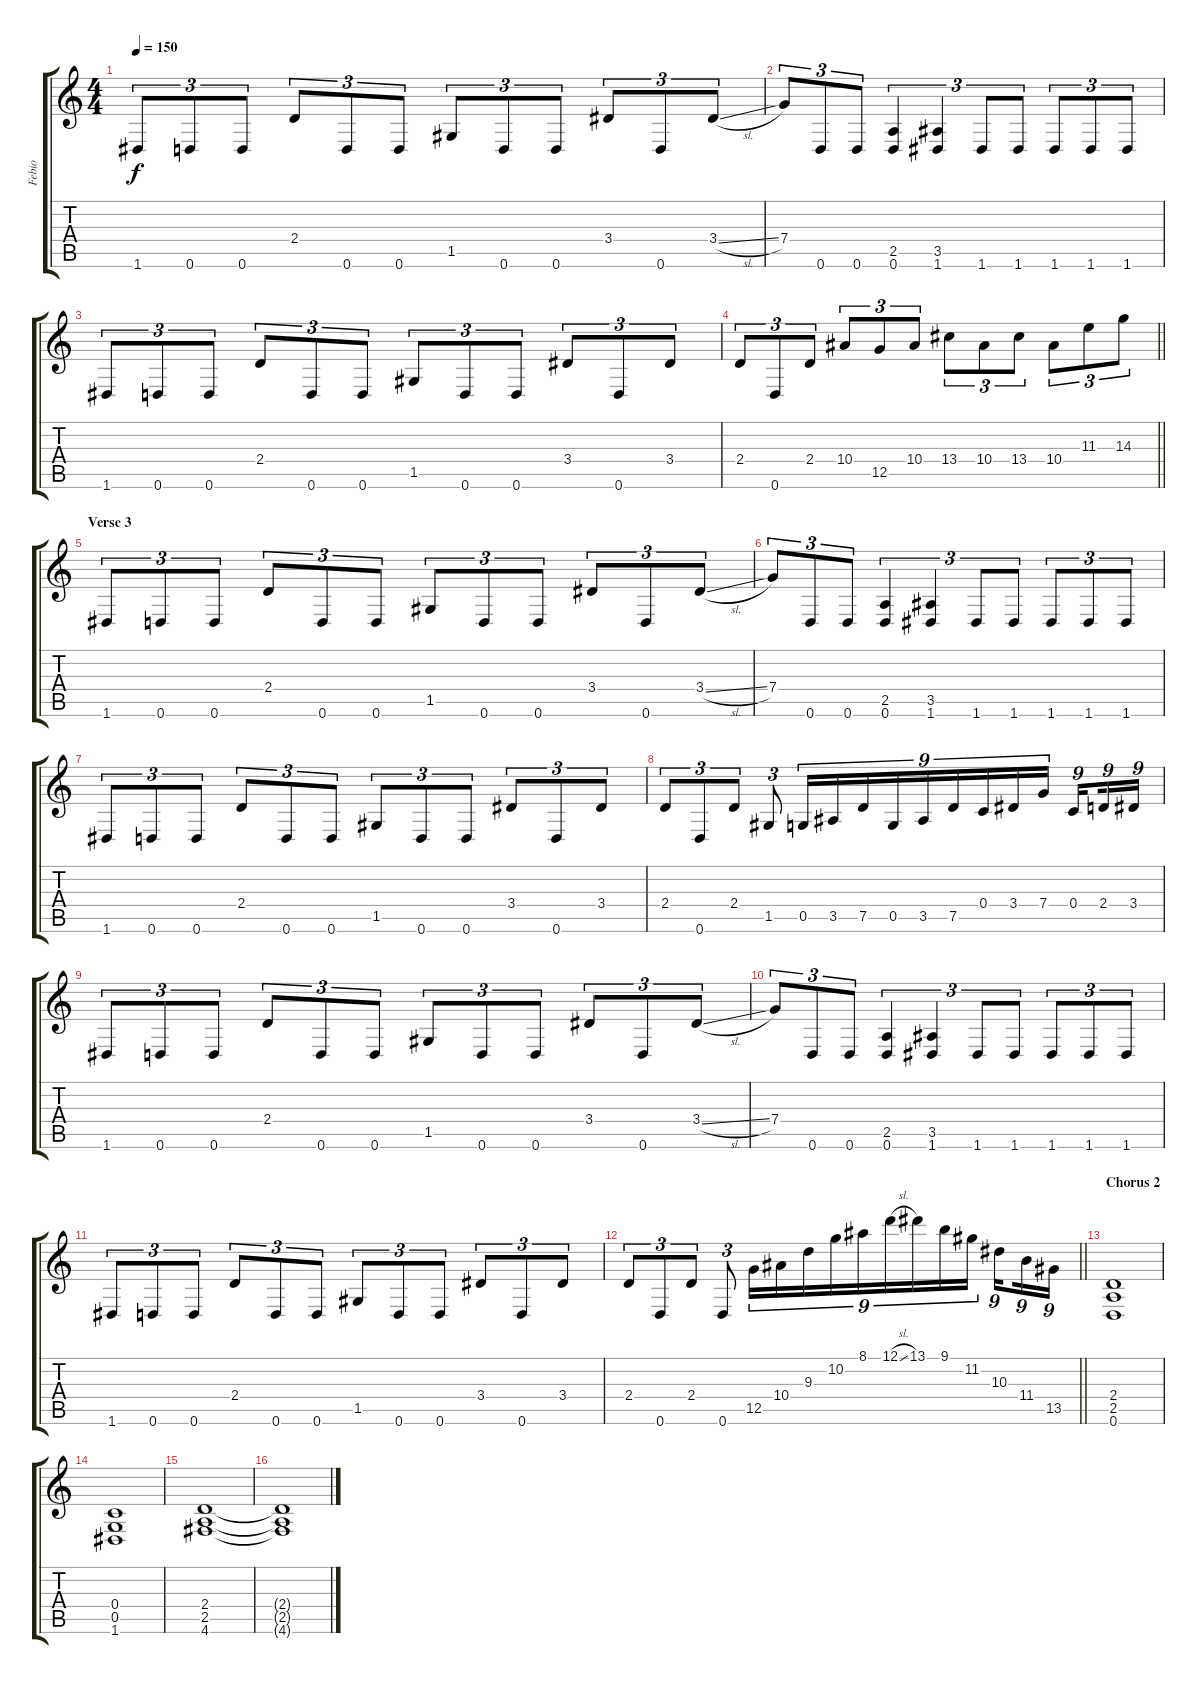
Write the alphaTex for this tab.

\track ("Febio" "Febio") {instrument distortionguitar}
\staff {score tabs}
\tuning (D4 A3 F3 C3 G2 D2) {hide}
\ts (4 4)
\tempo 150
\clef g2
\ks c
1.6.8{tu (3 2) dy f} 0.6.8{tu (3 2)} 0.6.8{tu (3 2)} 2.4.8{tu (3 2)} 0.6.8{tu (3 2)} 0.6.8{tu (3 2)} 1.5.8{tu (3 2)} 0.6.8{tu (3 2)} 0.6.8{tu (3 2)} 3.4.8{tu (3 2)} 0.6.8{tu (3 2)} 3.4{sl}.8{tu (3 2)} |
7.4.8{tu (3 2)} 0.6.8{tu (3 2)} 0.6.8{tu (3 2)} (2.5 0.6).4{tu (3 2)} (3.5 1.6).4{tu (3 2)} 1.6.8{tu (3 2)} 1.6.8{tu (3 2)} 1.6.8{tu (3 2)} 1.6.8{tu (3 2)} 1.6.8{tu (3 2)} |
1.6.8{tu (3 2)} 0.6.8{tu (3 2)} 0.6.8{tu (3 2)} 2.4.8{tu (3 2)} 0.6.8{tu (3 2)} 0.6.8{tu (3 2)} 1.5.8{tu (3 2)} 0.6.8{tu (3 2)} 0.6.8{tu (3 2)} 3.4.8{tu (3 2)} 0.6.8{tu (3 2)} 3.4.8{tu (3 2)} |
\barLineRight lightlight
2.4.8{tu (3 2)} 0.6.8{tu (3 2)} 2.4.8{tu (3 2)} 10.4.8{tu (3 2)} 12.5.8{tu (3 2)} 10.4.8{tu (3 2)} 13.4.8{tu (3 2)} 10.4.8{tu (3 2)} 13.4.8{tu (3 2)} 10.4.8{tu (3 2)} 11.3.8{tu (3 2)} 14.3.8{tu (3 2)} |
\section ("" "Verse 3")
1.6.8{tu (3 2)} 0.6.8{tu (3 2)} 0.6.8{tu (3 2)} 2.4.8{tu (3 2)} 0.6.8{tu (3 2)} 0.6.8{tu (3 2)} 1.5.8{tu (3 2)} 0.6.8{tu (3 2)} 0.6.8{tu (3 2)} 3.4.8{tu (3 2)} 0.6.8{tu (3 2)} 3.4{sl}.8{tu (3 2)} |
7.4.8{tu (3 2)} 0.6.8{tu (3 2)} 0.6.8{tu (3 2)} (2.5 0.6).4{tu (3 2)} (3.5 1.6).4{tu (3 2)} 1.6.8{tu (3 2)} 1.6.8{tu (3 2)} 1.6.8{tu (3 2)} 1.6.8{tu (3 2)} 1.6.8{tu (3 2)} |
1.6.8{tu (3 2)} 0.6.8{tu (3 2)} 0.6.8{tu (3 2)} 2.4.8{tu (3 2)} 0.6.8{tu (3 2)} 0.6.8{tu (3 2)} 1.5.8{tu (3 2)} 0.6.8{tu (3 2)} 0.6.8{tu (3 2)} 3.4.8{tu (3 2)} 0.6.8{tu (3 2)} 3.4.8{tu (3 2)} |
2.4.8{tu (3 2)} 0.6.8{tu (3 2)} 2.4.8{tu (3 2)} 1.5.8{tu (3 2)} 0.5.16{tu (9 8)} 3.5.16{tu (9 8)} 7.5.16{tu (9 8)} 0.5.16{tu (9 8)} 3.5.16{tu (9 8)} 7.5.16{tu (9 8)} 0.4.16{tu (9 8)} 3.4.16{tu (9 8)} 7.4.16{tu (9 8)} 0.4.16{tu (9 8) beam splitsecondary} 2.4.16{tu (9 8)} 3.4.16{tu (9 8)} |
1.6.8{tu (3 2)} 0.6.8{tu (3 2)} 0.6.8{tu (3 2)} 2.4.8{tu (3 2)} 0.6.8{tu (3 2)} 0.6.8{tu (3 2)} 1.5.8{tu (3 2)} 0.6.8{tu (3 2)} 0.6.8{tu (3 2)} 3.4.8{tu (3 2)} 0.6.8{tu (3 2)} 3.4{sl}.8{tu (3 2)} |
7.4.8{tu (3 2)} 0.6.8{tu (3 2)} 0.6.8{tu (3 2)} (2.5 0.6).4{tu (3 2)} (3.5 1.6).4{tu (3 2)} 1.6.8{tu (3 2)} 1.6.8{tu (3 2)} 1.6.8{tu (3 2)} 1.6.8{tu (3 2)} 1.6.8{tu (3 2)} |
1.6.8{tu (3 2)} 0.6.8{tu (3 2)} 0.6.8{tu (3 2)} 2.4.8{tu (3 2)} 0.6.8{tu (3 2)} 0.6.8{tu (3 2)} 1.5.8{tu (3 2)} 0.6.8{tu (3 2)} 0.6.8{tu (3 2)} 3.4.8{tu (3 2)} 0.6.8{tu (3 2)} 3.4.8{tu (3 2)} |
\barLineRight lightlight
2.4.8{tu (3 2)} 0.6.8{tu (3 2)} 2.4.8{tu (3 2)} 0.6.8{tu (3 2)} 12.5.16{tu (9 8)} 10.4.16{tu (9 8)} 9.3.16{tu (9 8)} 10.2.16{tu (9 8)} 8.1.16{tu (9 8)} 12.1{sl}.16{tu (9 8)} 13.1.16{tu (9 8)} 9.1.16{tu (9 8)} 11.2.16{tu (9 8)} 10.3.16{tu (9 8) beam splitsecondary} 11.4.16{tu (9 8)} 13.5.16{tu (9 8)} |
\section ("" "Chorus 2")
(2.4 2.5 0.6).1 |
(0.4 0.5 1.6).1 |
(2.4 2.5 4.6).1 |
(2.4{t} 2.5{t} 4.6{t}).1
